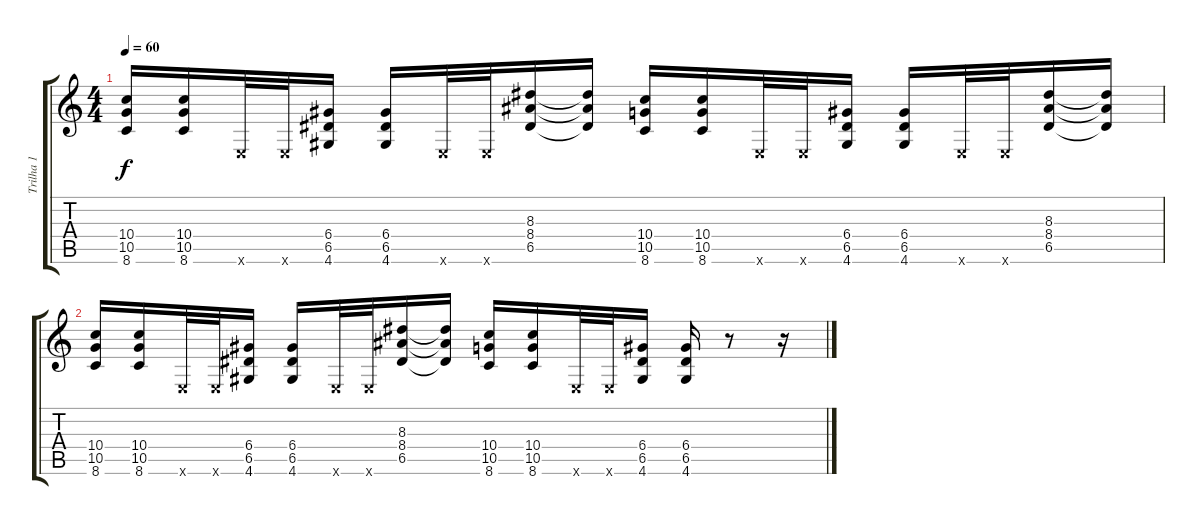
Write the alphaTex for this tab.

\track ("Trilha 1" "Trilha 1") {instrument acousticguitarnylon}
\staff {score tabs}
\tuning (E4 B3 G3 D3 A2 E2) {hide}
\ts (4 4)
\tempo 60
\clef g2
\ks c
(10.4 10.5 8.6).16{dy f volume 16} (10.4 10.5 8.6).16 0.6{x}.32 0.6{x}.32 (6.4 6.5 4.6).16 (6.4 6.5 4.6).16 0.6{x}.32 0.6{x}.32 (8.3 8.4 6.5).16 (8.3{t} 8.4{t} 6.5{t}).16 (10.4 10.5 8.6).16 (10.4 10.5 8.6).16 0.6{x}.32 0.6{x}.32 (6.4 6.5 4.6).16 (6.4 6.5 4.6).16 0.6{x}.32 0.6{x}.32 (8.3 8.4 6.5).16 (8.3{t} 8.4{t} 6.5{t}).16 |
(10.4 10.5 8.6).16 (10.4 10.5 8.6).16 0.6{x}.32 0.6{x}.32 (6.4 6.5 4.6).16 (6.4 6.5 4.6).16 0.6{x}.32 0.6{x}.32 (8.3 8.4 6.5).16 (8.3{t} 8.4{t} 6.5{t}).16 (10.4 10.5 8.6).16 (10.4 10.5 8.6).16 0.6{x}.32 0.6{x}.32 (6.4 6.5 4.6).16 (6.4 6.5 4.6).16 r.8 r.16
